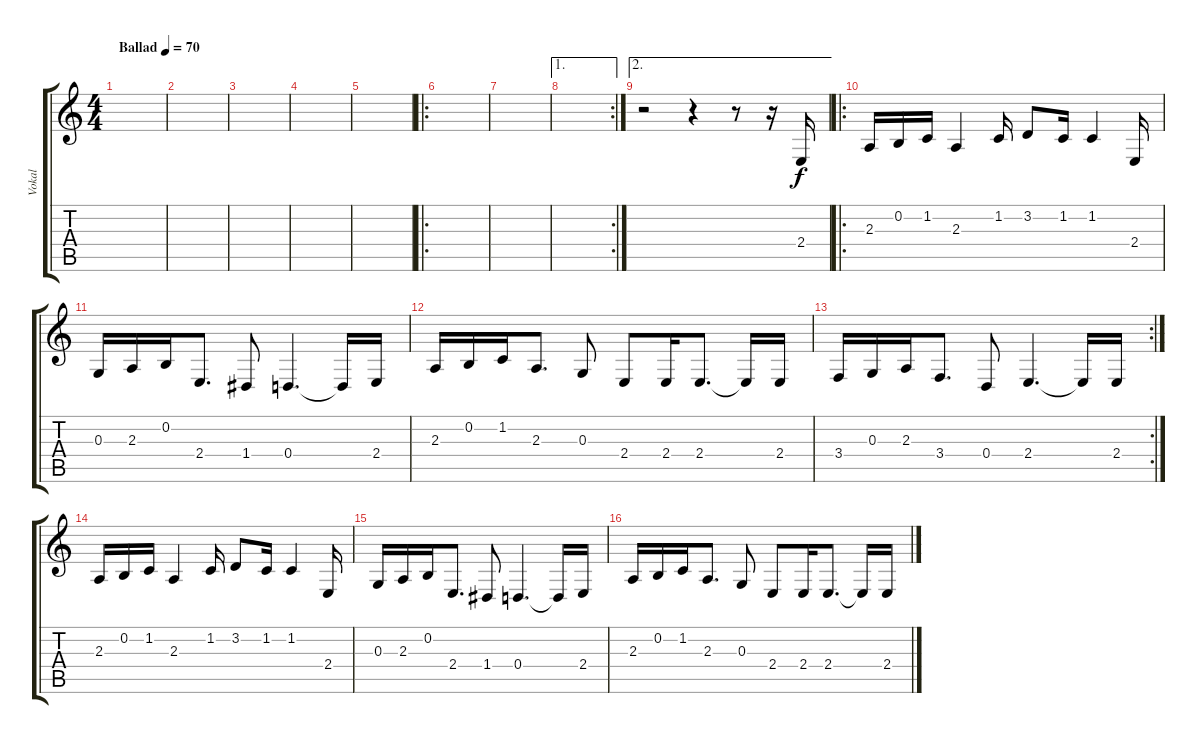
\track ("Vokal" "Vokal") {instrument synthbrass1}
\staff {score tabs}
\tuning (E4 B3 G3 D3 A2 E2) {hide}
\ts (4 4)
\tempo (70 "Ballad")
\clef g2
\ks aminor
|
|
|
|
|
\ro
|
|
\ae 1
\rc 2
|
\ae 2
r.2 r.4 r.8 r.16 2.4.16 |
\ro
2.3.16 0.2.16 1.2.16 2.3.4 1.2.16 3.2.8 1.2.16 1.2.4 2.4.16 |
0.3.16 2.3.16 0.2.16 2.4.8{d} 1.4.8 0.4.4{d} 0.4{t}.16 2.4.16 |
2.3.16 0.2.16 1.2.16 2.3.8{d} 0.3.8 2.4.8 2.4.16 2.4.8{d} 2.4{t}.16 2.4.16 |
\rc 2
3.4.16 0.3.16 2.3.16 3.4.8{d} 0.4.8 2.4.4{d} 2.4{t}.16 2.4.16 |
2.3.16 0.2.16 1.2.16 2.3.4 1.2.16 3.2.8 1.2.16 1.2.4 2.4.16 |
0.3.16 2.3.16 0.2.16 2.4.8{d} 1.4.8 0.4.4{d} 0.4{t}.16 2.4.16 |
2.3.16 0.2.16 1.2.16 2.3.8{d} 0.3.8 2.4.8 2.4.16 2.4.8{d} 2.4{t}.16 2.4.16
